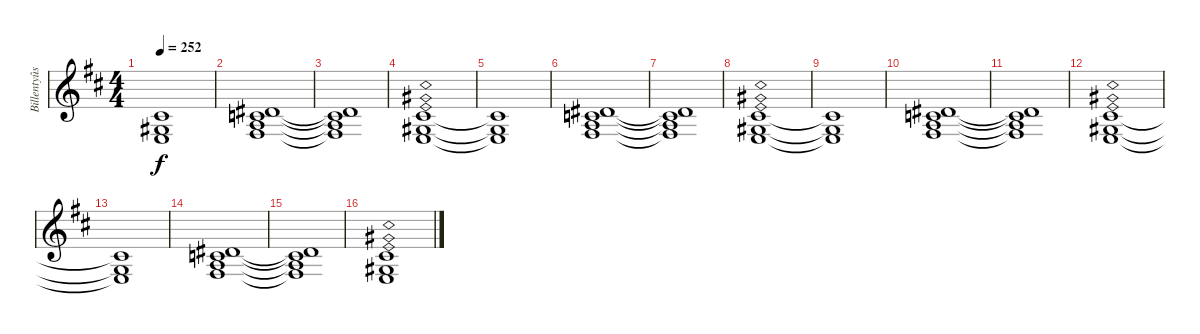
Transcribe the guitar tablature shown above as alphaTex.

\track ("Billentyûs (Mats Olausson)" "Billentyûs") {instrument stringensemble1}
\staff {score}
\tuning (E4 B3 G3 D3 A2 E2 B1) {hide}
\ts (4 4)
\tempo 252
\clef g2
\ks d
(2.2{t} 1.3{t} 2.4{t}).1{dy f} |
(4.2 5.3 7.4 9.5).1 |
(4.2{t} 5.3{t} 7.4{t} 9.5{t}).1 |
(2.2{ph 12} 1.3{ph 12} 2.4{ph 12}).1 |
(2.2{t} 1.3{t} 2.4{t}).1 |
(4.2 5.3 7.4 9.5).1 |
(4.2{t} 5.3{t} 7.4{t} 9.5{t}).1 |
(2.2{ph 12} 1.3{ph 12} 2.4{ph 12}).1 |
(2.2{t} 1.3{t} 2.4{t}).1 |
(4.2 5.3 7.4 9.5).1 |
(4.2{t} 5.3{t} 7.4{t} 9.5{t}).1 |
(2.2{ph 12} 1.3{ph 12} 2.4{ph 12}).1 |
(2.2{t} 1.3{t} 2.4{t}).1 |
(4.2 5.3 7.4 9.5).1 |
(4.2{t} 5.3{t} 7.4{t} 9.5{t}).1 |
(2.2{ph 12} 1.3{ph 12} 2.4{ph 12}).1
